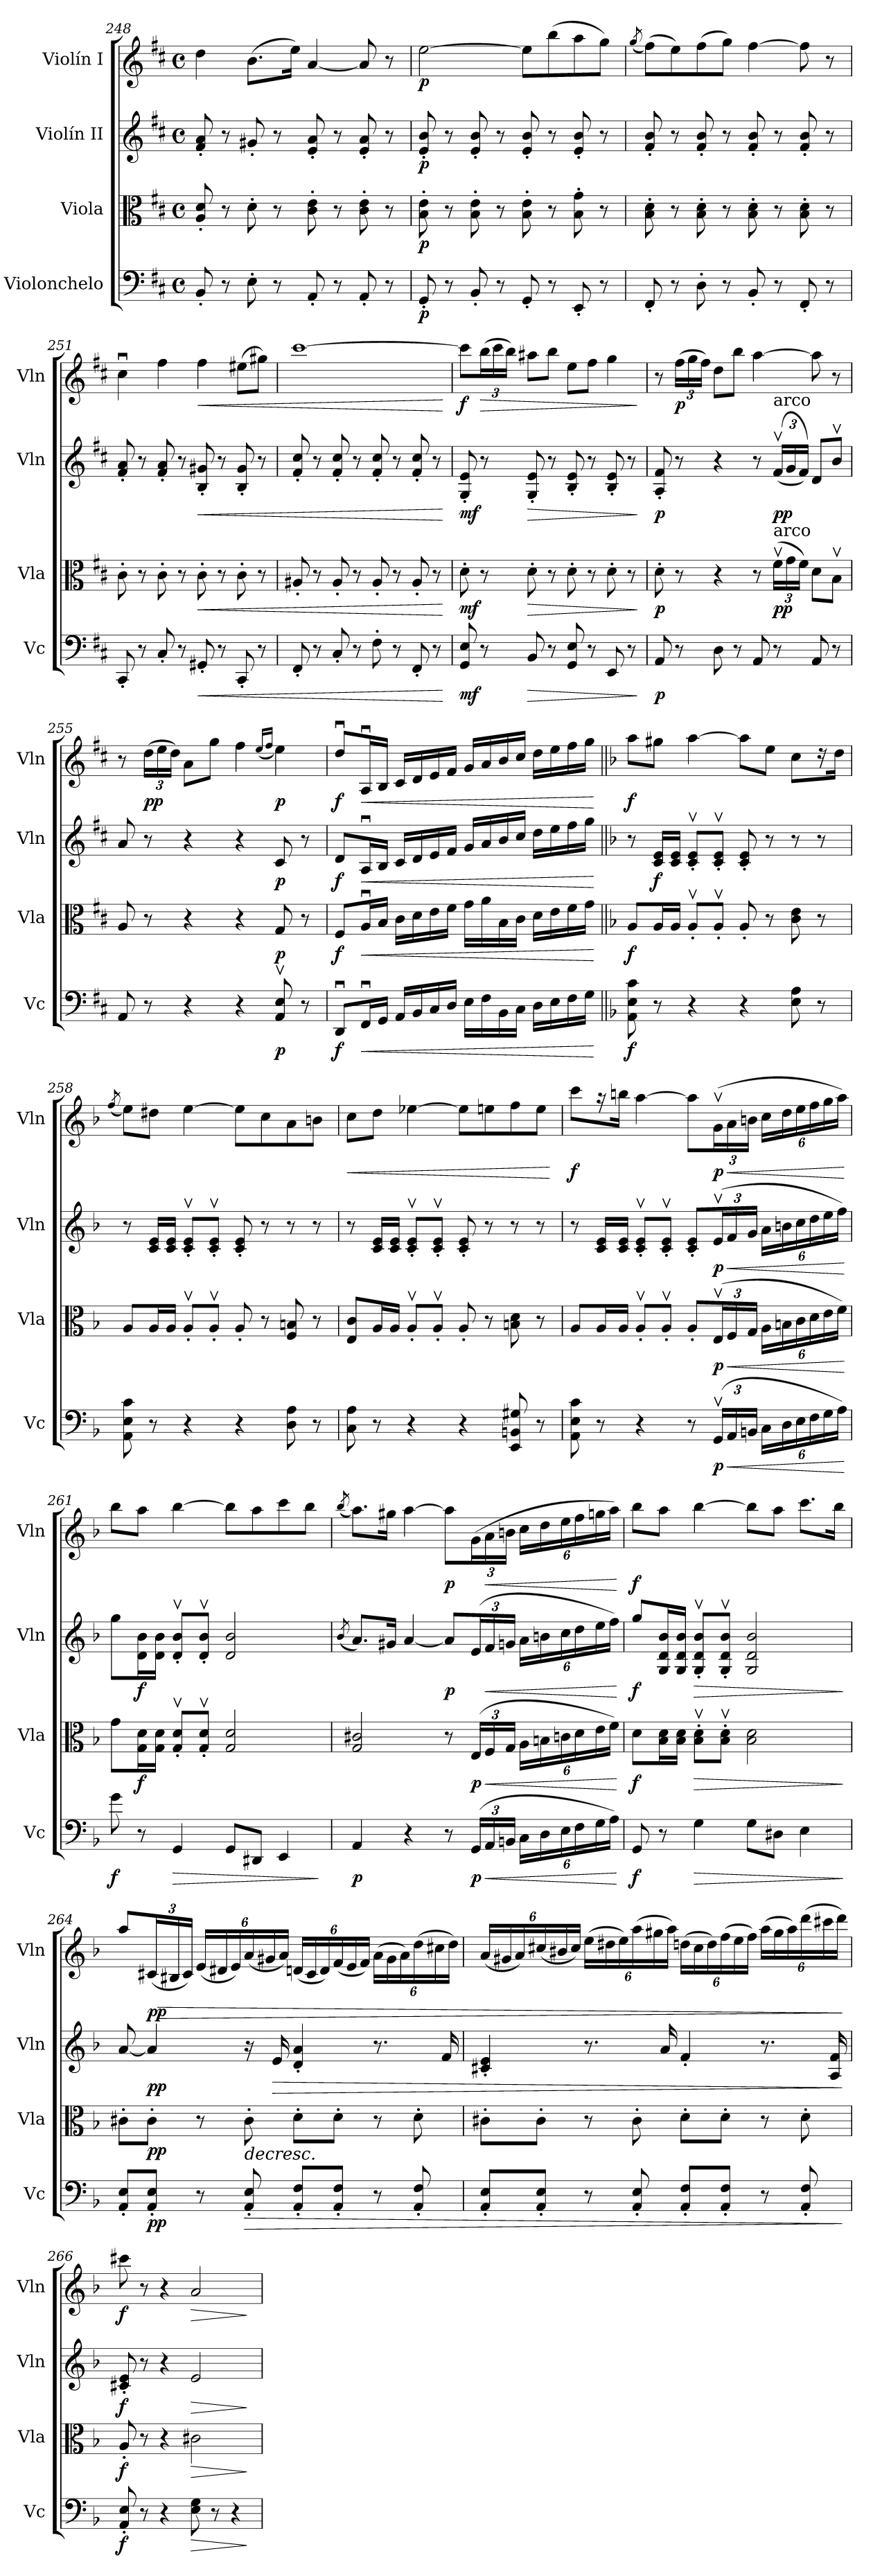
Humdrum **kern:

**kern	**dynam	**kern	**dynam	**kern	**dynam	**kern	**dynam
*part4	*part4	*part3	*part3	*part2	*part2	*part1	*part1
*staff4	*staff4	*staff3	*staff3	*staff2	*staff2	*staff1	*staff1
*I"Violonchelo	*	*I"Viola	*	*I"Violín II	*	*I"Violín I	*
*I'Vc	*	*I'Vla	*	*I'Vln	*	*I'Vln	*
*clefF4	*	*clefC3	*	*clefG2	*	*clefG2	*
*k[f#c#]	*	*k[f#c#]	*	*k[f#c#]	*	*k[f#c#]	*
*M4/4	*	*M4/4	*	*M4/4	*	*M4/4	*
*met(c)	*	*met(c)	*	*met(c)	*	*met(c)	*
=248	=248	=248	=248	=248	=248	=248	=248
8BB'/	.	8A/' 8d/'	.	8f#/' 8a/'	.	4dd\	.
8r	.	8r	.	8r	.	.	.
8E'\	.	8d'\	.	8g#X'/	.	(8.b\L	.
8r	.	8r	.	8r	.	.	.
.	.	.	.	.	.	16ee\Jk)	.
8AA'/	.	8c#\' 8e\'	.	8e/' 8a/'	.	[4a/	.
8r	.	8r	.	8r	.	.	.
8AA'/	.	8c#\' 8e\'	.	8e/' 8a/'	.	8a/]	.
8r	.	8r	.	8r	.	8r	.
=249	=249	=249	=249	=249	=249	=249	=249
!	!LO:DY:b	!	!LO:DY:b	!	!LO:DY:b	!	!LO:DY:b
8GG'/	p	8B\' 8e\'	p	8e/' 8b/'	p	[2ee\	p
8r	.	8r	.	8r	.	.	.
8BB'/	.	8B\' 8e\'	.	8e/' 8b/'	.	.	.
8r	.	8r	.	8r	.	.	.
8GG'/	.	8B\' 8e\'	.	8e/' 8b/'	.	8ee\L]	.
8r	.	8r	.	8r	.	(8bb\	.
8EE'/	.	8B\' 8g\'	.	8e/' 8b/'	.	8aa\	.
8r	.	8r	.	8r	.	8gg\J)	.
=250	=250	=250	=250	=250	=250	=250	=250
.	.	.	.	.	.	(8qgg/	.
8FF#'/	.	8B\' 8d\'	.	8f#/' 8b/'	.	(8ff#\L)	.
8r	.	8r	.	8r	.	8ee\)	.
8D'\	.	8B\' 8d\'	.	8f#/' 8b/'	.	(8ff#\	.
8r	.	8r	.	8r	.	8gg\J)	.
8BB'/	.	8B\' 8d\'	.	8f#/' 8b/'	.	[4ff#\	.
8r	.	8r	.	8r	.	.	.
8FF#'/	.	8B\' 8d\'	.	8f#/' 8b/'	.	8ff#\]	.
8r	.	8r	.	8r	.	8r	.
!!LO:PB:g=z
=251	=251	=251	=251	=251	=251	=251	=251
8CC#'/	.	8c#'\	.	8f#/' 8a/'	.	4cc#u\	.
8r	.	8r	.	8r	.	.	.
8C#'/	.	8c#'\	.	8f#/' 8a/'	.	4ff#\	.
8r	.	8r	.	8r	.	.	.
!	!LO:HP:b	!	!LO:HP:b	!	!LO:HP:b	!	!LO:HP:b
8GG#X'/	<	8c#'\	<	8B/' 8g#X/'	<	4ff#\	<
8r	.	8r	.	8r	.	.	.
8CC#'/	.	8c#'\	.	8B/' 8g#/'	.	(8ee#X\L	.
8r	.	8r	.	8r	.	8gg#X\J)	.
=252	=252	=252	=252	=252	=252	=252	=252
8FF#'/	.	8A#X'/	.	8f#/' 8cc#/'	.	[1ccc#	.
8r	.	8r	.	8r	.	.	.
8C#'/	.	8A#'/	.	8f#/' 8cc#/'	.	.	.
8r	.	8r	.	8r	.	.	.
8F#'\	.	8A#'/	.	8f#/' 8cc#/'	.	.	.
8r	.	8r	.	8r	.	.	.
8FF#'/	.	8A#'/	.	8f#/' 8cc#/'	.	.	.
8r	.	8r	.	8r	.	.	.
.	[	.	[	.	[	.	[
=253	=253	=253	=253	=253	=253	=253	=253
!	!LO:DY:b	!	!LO:DY:b	!	!LO:DY:b	!	!LO:DY:b
8GG/ 8E/	mf	8d'\	mf	8G/' 8e/'	mf	8ccc#\L]	f
*	*	*	*	*	*	*Xbrackettup	*
!	!	!	!	!	!	!	!LO:HP:b
8r	.	8r	.	8r	.	(24bb\L	>
.	.	.	.	.	.	24ccc#\	.
.	.	.	.	.	.	24bb\JJ)	.
!	!LO:HP:b	!	!LO:HP:b	!	!LO:HP:b	!	!
8BB/	>	8d'\	>	8G/' 8e/'	>	8aa#X\L	.
8r	.	8r	.	8r	.	8bb\J	.
8GG/ 8E/	.	8d'\	.	8B/' 8e/'	.	8ee\L	.
8r	.	8r	.	8r	.	8ff#\J	.
8EE/	.	8d'\	.	8B/' 8e/'	.	4gg\	.
8r	.	8r	.	8r	.	.	.
.	]	.	]	.	]	.	]
!!LO:LB:g=z
=254	=254	=254	=254	=254	=254	=254	=254
!	!LO:DY:b	!	!LO:DY:b	!	!LO:DY:b	!	!
8AA/	p	8d'\	p	8A/' 8f#/'	p	8r	.
!	!	!	!	!	!	!	!LO:DY:b
8r	.	8r	.	8r	.	(24ff#\LL	p
.	.	.	.	.	.	24gg\	.
.	.	.	.	.	.	24ff#\JJ)	.
8D\	.	4r	.	4r	.	8dd\L	.
8r	.	.	.	.	.	8bb\J	.
8AA/	.	8r	.	8r	.	[4aa\	.
*	*	*Xbrackettup	*	*Xbrackettup	*	*	*
!	!	!	!	!LO:TX:a:t=arco	!	!	!
!	!	!LO:TX:a:t=arco	!	!	!	!	!
!	!	!	!LO:DY:b	!	!LO:DY:b	!	!
8r	.	(24f#v\LL	pp	((24f#v/LL	pp	.	.
.	.	24g\	.	24g/	.	.	.
.	.	24f#\JJ)	.	24f#/JJ))	.	.	.
8AA/	.	8d\L	.	8d/L	.	8aa\]	.
8r	.	8Bv\J	.	8bv/J	.	8r	.
=255	=255	=255	=255	=255	=255	=255	=255
8AA/	.	8A/	.	8a/	.	8r	.
!	!	!	!	!	!	!	!LO:DY:b
8r	.	8r	.	8r	.	(24dd\LL	pp
.	.	.	.	.	.	24ee\	.
.	.	.	.	.	.	24dd\JJ)	.
4r	.	4r	.	4r	.	8a\L	.
.	.	.	.	.	.	8gg\J	.
4r	.	4r	.	4r	.	4ff#\	.
.	.	.	.	.	.	(16qee/LL	.
.	.	.	.	.	.	16qff#/JJ	.
!	!LO:DY:b	!	!LO:DY:b	!	!LO:DY:b	!	!LO:DY:b
8AA/v 8E/v	p	8G/	p	8c#/	p	4ee\)	p
8r	.	8r	.	8r	.	.	.
=256	=256	=256	=256	=256	=256	=256	=256
!	!LO:DY:b	!	!LO:DY:b	!	!LO:DY:b	!	!LO:DY:b
8DDu/L	f	8F#/L	f	8d/L	f	8ddu/L	f
!	!LO:HP:b	!	!LO:HP:b	!	!LO:HP:b	!	!LO:HP:b
16FF#u/L	<	16Au/L	<	16Au/L	<	16Au/L	<
16GG/JJ	.	16B/JJ	.	16B/JJ	.	16B/JJ	.
16AA/LL	.	16c#\LL	.	16c#/LL	.	16c#/LL	.
16BB/	.	16d\	.	16d/	.	16d/	.
16C#/	.	16e\	.	16e/	.	16e/	.
16D/JJ	.	16f#\JJ	.	16f#/JJ	.	16f#/JJ	.
16E\LL	.	16g\LL	.	16g/LL	.	16g/LL	.
16F#\	.	16a\	.	16a/	.	16a/	.
16BB\	.	16B\	.	16b/	.	16b/	.
16C#\JJ	.	16c#\JJ	.	16cc#/JJ	.	16cc#/JJ	.
16D\LL	.	16d\LL	.	16dd\LL	.	16dd\LL	.
16E\	.	16e\	.	16ee\	.	16ee\	.
16F#\	.	16f#\	.	16ff#\	.	16ff#\	.
16G\JJ	.	16g\JJ	.	16gg\JJ	.	16gg\JJ	.
.	[	.	[	.	[	.	[
!!LO:PB:g=z
=257||	=257||	=257||	=257||	=257||	=257||	=257||	=257||
*k[b-]	*	*k[b-]	*	*k[b-]	*	*k[b-]	*
!	!LO:DY:b	!	!LO:DY:b	!	!	!	!LO:DY:b
8AA\ 8E\ 8c\	f	8A/L	f	8r	.	8aa\L	f
!	!	!	!	!	!LO:DY:b	!	!
8r	.	16A/L	.	16c/ 16e/LL	f	8gg#X\J	.
.	.	16A/JJ	.	16c/ 16e/JJ	.	.	.
4r	.	8Av'/L	.	8c/v' 8e/v'L	.	[4aa\	.
.	.	8Av'/J	.	8c/v' 8e/v'J	.	.	.
4r	.	8A'/	.	8c/' 8e/'	.	8aa\L]	.
.	.	8r	.	8r	.	8ee\J	.
8E\ 8A\	.	8c\ 8e\	.	8r	.	8cc\L	.
8r	.	8r	.	8r	.	16r	.
.	.	.	.	.	.	16dd\Jk	.
=258	=258	=258	=258	=258	=258	=258	=258
.	.	.	.	.	.	(8qff/	.
8AA\ 8E\ 8c\	.	8A/L	.	8r	.	8ee\L)	.
8r	.	16A/L	.	16c/ 16e/LL	.	8dd#X\J	.
.	.	16A/JJ	.	16c/ 16e/JJ	.	.	.
4r	.	8Av'/L	.	8c/v' 8e/v'L	.	[4ee\	.
.	.	8Av'/J	.	8c/v' 8e/v'J	.	.	.
4r	.	8A'/	.	8c/' 8e/'	.	8ee\L]	.
.	.	8r	.	8r	.	8cc\	.
8D\ 8A\	.	8F/ 8Bn/	.	8r	.	8a\	.
8r	.	8r	.	8r	.	8bn\J	.
=259	=259	=259	=259	=259	=259	=259	=259
!	!	!	!	!	!	!	!LO:HP:b
8C\ 8A\	.	8E/ 8c/L	.	8r	.	8cc\L	<
8r	.	16A/L	.	16c/ 16e/LL	.	8dd\J	.
.	.	16A/JJ	.	16c/ 16e/JJ	.	.	.
4r	.	8Av'/L	.	8c/v' 8e/v'L	.	[4ee-X\	.
.	.	8Av'/J	.	8c/v' 8e/v'J	.	.	.
4r	.	8A'/	.	8c/' 8e/'	.	8ee-\L]	.
.	.	8r	.	8r	.	8een\	.
8EE/ 8BBn/ 8G#X/	.	8Bn\ 8d\	.	8r	.	8ff\	.
8r	.	8r	.	8r	.	8ee\J	.
.	.	.	.	.	.	.	[
!!LO:LB:g=z
=260	=260	=260	=260	=260	=260	=260	=260
!	!	!	!	!	!	!	!LO:DY:b
8AA\ 8E\ 8c\	.	8A/L	.	8r	.	8ccc\L	f
8r	.	16A/L	.	16c/ 16e/LL	.	16r	.
.	.	16A/JJ	.	16c/ 16e/JJ	.	16bbn\Jk	.
4r	.	8Av'/L	.	8c/v' 8e/v'L	.	[4aa\	.
.	.	8Av'/J	.	8c/v' 8e/v'J	.	.	.
8r	.	8A'/L	.	8c/' 8e/'L	.	8aa\L]	.
*Xbrackettup	*	*	*	*	*	*	*
!	!LO:DY:b	!	!LO:DY:b	!	!LO:DY:b	!	!LO:DY:b
(24GGv/LL	p	(24Ev/L	p	(24ev/L	p	(24gv\L	p
!	!LO:HP:b	!	!LO:HP:b	!	!LO:HP:b	!	!LO:HP:b
24AA/	<	24F/	<	24f/	<	24a\	<
24BBn/JJ	.	24G/JJ	.	24g/JJ	.	24bn\JJ	.
24C\LL	.	24A\LL	.	24a\LL	.	24cc\LL	.
24D\	.	24Bn\	.	24bn\	.	24dd\	.
24E\	.	24c\	.	24cc\	.	24ee\	.
24F\	.	24d\	.	24dd\	.	24ff\	.
24G\	.	24e\	.	24ee\	.	24gg\	.
24A\JJ)	.	24f\JJ)	.	24ff\JJ)	.	24aa\JJ)	.
.	[	.	[	.	[	.	[
=261	=261	=261	=261	=261	=261	=261	=261
!	!LO:DY:b	!	!	!	!	!	!
8g\	f	8g\L	.	8gg\L	.	8bb-\L	.
!	!	!	!LO:DY:b	!	!LO:DY:b	!	!
8r	.	16G\ 16d\L	f	16d\ 16b-\L	f	8aa\J	.
.	.	16G\ 16d\JJ	.	16d\ 16b-\JJ	.	.	.
!	!LO:HP:b	!	!	!	!	!	!
4GG/	>	8G/v' 8d/v'L	.	8d/v' 8b-/v'L	.	[4bb-\	.
.	.	8G/v' 8d/v'J	.	8d/v' 8b-/v'J	.	.	.
8GG/L	.	2G/ 2d/	.	2d/ 2b-/	.	8bb-\L]	.
8DD#X/J	.	.	.	.	.	8aa\	.
4EE/	.	.	.	.	.	8ccc\	.
.	.	.	.	.	.	8bb-\J	.
.	]	.	.	.	.	.	.
=262	=262	=262	=262	=262	=262	=262	=262
.	.	.	.	(8qb-/	.	(8qbb-/	.
!	!LO:DY:b	!	!	!	!	!	!
4AA/	p	2G/ 2c#X/	.	8.a/L)	.	8.aa\L)	.
.	.	.	.	16g#X/Jk	.	16gg#X\Jk	.
4r	.	.	.	[4a/	.	[4aa\	.
!	!	!	!	!	!LO:DY:b	!	!LO:DY:b
8r	.	8r	.	8a/L]	p	8aa\L]	p
!	!LO:DY:b	!	!LO:DY:b	!	!	!	!
(24GG/LL	p	(24E/LL	p	(24e/L	.	(24g\L	.
!	!LO:HP:b	!	!LO:HP:b	!	!LO:HP:b	!	!LO:HP:b
24AA/	<	24F/	<	24f/	<	24a\	<
24BBn/JJ	.	24G/JJ	.	24gn/JJ	.	24bn\JJ	.
24C\LL	.	24A\LL	.	24a\LL	.	24cc\LL	.
24D\	.	24Bn\	.	24bn\	.	24dd\	.
24E\	.	24cn\	.	24cc\	.	24ee\	.
24F\	.	24d\	.	24dd\	.	24ff\	.
24G\	.	24e\	.	24ee\	.	24ggn\	.
24A\JJ)	.	24f\JJ)	.	24ff\JJ)	.	24aa\JJ)	.
.	[	.	[	.	[	.	[
!!LO:PB:g=z
=263	=263	=263	=263	=263	=263	=263	=263
!	!LO:DY:b	!	!LO:DY:b	!	!LO:DY:b	!	!LO:DY:b
8GG/	f	8d\L	f	8gg/L	f	8bb-\L	f
8r	.	16B-\ 16d\L	.	16G/ 16d/ 16b-/L	.	8aa\J	.
.	.	16B-\ 16d\JJ	.	16G/ 16d/ 16b-/JJ	.	.	.
!	!LO:HP:b	!	!LO:HP:b	!	!LO:HP:b	!	!
4G\	>	8B-\v' 8d\v'L	>	8G/v' 8d/v' 8b-/v'L	>	[4bb-\	.
.	.	8B-\v' 8d\v'J	.	8G/v' 8d/v' 8b-/v'J	.	.	.
8G\L	.	2B-\ 2d\	.	2G/ 2d/ 2b-/	.	8bb-\L]	.
8D#X\J	.	.	.	.	.	8aa\J	.
4E\	.	.	.	.	.	8.ccc\L	.
.	.	.	.	.	.	16bb-\Jk	.
.	]	.	]	.	]	.	.
=264	=264	=264	=264	=264	=264	=264	=264
8AA/' 8E/'L	.	8c#X'\L	.	[8a/	.	8aa/L	.
!	!LO:DY:b	!	!LO:DY:b	!	!LO:DY:b	!	!LO:DY:b
8AA/' 8E/'J	pp	8c#'\J	pp	4a/]	pp	(24c#X/L	pp
!	!	!	!	!	!	!	!LO:HP:b
.	.	.	.	.	.	24B#X/	>
.	.	.	.	.	.	24c#/JJ)	.
8r	.	8r	.	.	.	(24e/LL	.
.	.	.	.	.	.	24d#X/	.
.	.	.	.	.	.	24e/)	.
!	!LO:HP:b	!	!LO:HP:b	!	!	!	!
8AA/' 8E/'	>	8c#'\	>	16r	.	(24a/	.
.	.	.	.	.	.	24g#X/	.
!	!	!	!	!	!LO:HP:b	!	!
.	.	.	.	16e/	>	.	.
.	.	.	.	.	.	24a/JJ)	.
8AA/' 8F/'L	.	8d'\L	.	4d/' 4a/'	.	(24dn/LL	.
.	.	.	.	.	.	24c#/	.
.	.	.	.	.	.	24d/)	.
8AA/' 8F/'J	.	8d'\J	.	.	.	(24f/	.
.	.	.	.	.	.	24e/	.
.	.	.	.	.	.	24f/JJ)	.
8r	.	8r	.	8.r	.	(24a\LL	.
.	.	.	.	.	.	24g#\	.
.	.	.	.	.	.	24a\)	.
8AA/' 8F/'	.	8d'\	.	.	.	(24dd\	.
.	.	.	.	.	.	24cc#X\	.
.	.	.	.	16f/	.	.	.
.	.	.	.	.	.	24dd\JJ)	.
!!LO:LB:g=z
=265	=265	=265	=265	=265	=265	=265	=265
8AA/' 8E/'L	.	8c#X'\L	.	4c#X/' 4e/'	.	(24a/LL	.
.	.	.	.	.	.	24g#X/	.
.	.	.	.	.	.	24a/)	.
8AA/' 8E/'J	.	8c#'\J	.	.	.	(24cc#X/	.
.	.	.	.	.	.	24b#X/	.
.	.	.	.	.	.	24cc#/JJ)	.
8r	.	8r	.	8.r	.	(24ee\LL	.
.	.	.	.	.	.	24dd#X\	.
.	.	.	.	.	.	24ee\)	.
8AA/' 8E/'	.	8c#'\	.	.	.	(24aa\	.
.	.	.	.	.	.	24gg#X\	.
.	.	.	.	16a/	.	.	.
.	.	.	.	.	.	24aa\JJ)	.
8AA/' 8F/'L	.	8d'\L	.	4f'/	.	(24ddn\LL	.
.	.	.	.	.	.	24cc#\	.
.	.	.	.	.	.	24dd\)	.
8AA/' 8F/'J	.	8d'\J	.	.	.	(24ff\	.
.	.	.	.	.	.	24ee\	.
.	.	.	.	.	.	24ff\JJ)	.
8r	.	8r	.	8.r	.	(24aa\LL	.
.	.	.	.	.	.	24gg#\	.
.	.	.	.	.	.	24aa\)	.
8AA/' 8F/'	.	8d'\	.	.	.	(24ddd\	.
.	.	.	.	.	.	24ccc#X\	.
.	.	.	.	16A/ 16f/	.	.	.
.	.	.	.	.	.	24ddd\JJ)	.
.	]	.	.	.	]	.	]
=266	=266	=266	=266	=266	=266	=266	=266
!	!LO:DY:b	!	!LO:DY:b	!	!LO:DY:b	!	!LO:DY:b
8AA/' 8E/'	f	8A'/	f	8c#X/' 8e/'	f	8ccc#X\	f
8r	.	8r	]	8r	.	8r	.
4r	.	4r	.	4r	.	4r	.
!	!LO:HP:b	!	!LO:HP:b	!	!LO:HP:b	!	!LO:HP:b
8E\ 8G\	>	2c#X\	>	2e/	>	2a/	>
8r	.	.	.	.	.	.	.
4r	.	.	.	.	.	.	.
.	]	.	]	.	]	.	]
=	=	=	=	=	=	=	=
*-	*-	*-	*-	*-	*-	*-	*-
